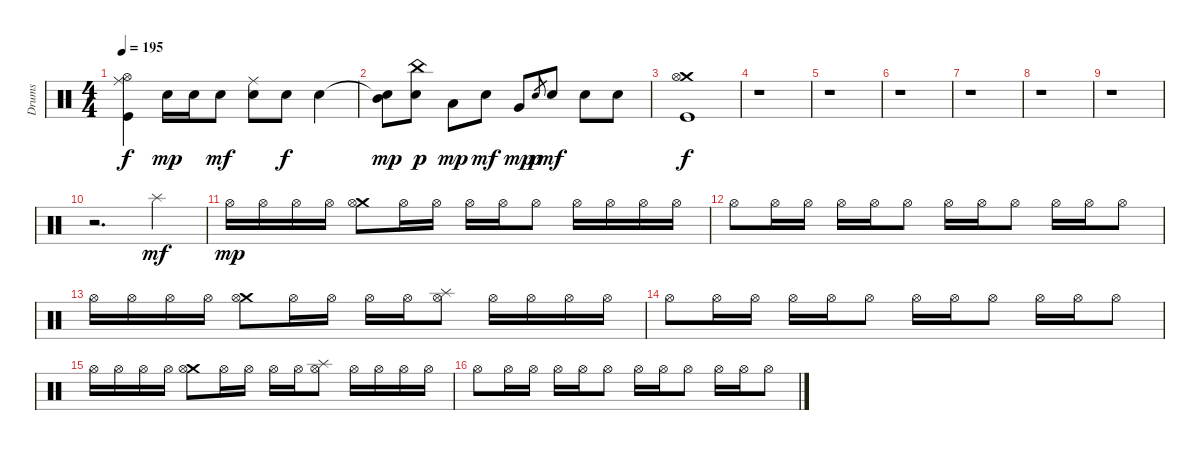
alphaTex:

\track ("Drums" "Drums") {instrument percussion}
\staff {score}
\articulation defaults
\ts (4 4)
\tempo 195
\clef neutral
\ks c
("Hi-Hat (open)" "Ride (middle)" "Kick (hit)").4{dy f} "Electric Snare (hit)".16{dy mp} "Electric Snare (hit)".16 "Electric Snare (hit)".8{dy mf} ("Ride (middle)" "Electric Snare (hit)").8 "Electric Snare (hit)".8{dy f} "Electric Snare (hit)".4 |
("Snare (hit)"{t} "Mid Tom (hit)").8{dy mp} ("China (hit)" "Electric Snare (hit)").8{dy p} "Low Tom (hit)".8{dy mp} "Electric Snare (hit)".8{dy mf} "Very Low Tom (hit)".8{dy mp} "Electric Snare (hit)".8{gr dy p} "Electric Snare (hit)".8{dy mf} "Electric Snare (hit)".8 "Electric Snare (hit)".8 |
("Crash medium (hit)" "Hi-Hat (open)" "Kick (hit)").1{dy f} |
r.1 |
r.1 |
r.1 |
r.1 |
r.1 |
r.1 |
r.2{d} "Splash (hit)".4{dy mf} |
"Hi-Hat (open)".16{dy mp} "Hi-Hat (open)".16 "Hi-Hat (open)".16 "Hi-Hat (open)".16 ("Crash medium (hit)" "Hi-Hat (open)").8 "Hi-Hat (open)".16 "Hi-Hat (open)".16 "Hi-Hat (open)".16 "Hi-Hat (open)".16 "Hi-Hat (open)".8 "Hi-Hat (open)".16 "Hi-Hat (open)".16 "Hi-Hat (open)".16 "Hi-Hat (open)".16 |
"Hi-Hat (open)".8 "Hi-Hat (open)".16 "Hi-Hat (open)".16 "Hi-Hat (open)".16 "Hi-Hat (open)".16 "Hi-Hat (open)".8 "Hi-Hat (open)".16 "Hi-Hat (open)".16 "Hi-Hat (open)".8 "Hi-Hat (open)".16 "Hi-Hat (open)".16 "Hi-Hat (open)".8 |
"Hi-Hat (open)".16 "Hi-Hat (open)".16 "Hi-Hat (open)".16 "Hi-Hat (open)".16 ("Crash medium (hit)" "Hi-Hat (open)").8 "Hi-Hat (open)".16 "Hi-Hat (open)".16 "Hi-Hat (open)".16 "Hi-Hat (open)".16 ("Splash (hit)" "Hi-Hat (open)").8 "Hi-Hat (open)".16 "Hi-Hat (open)".16 "Hi-Hat (open)".16 "Hi-Hat (open)".16 |
"Hi-Hat (open)".8 "Hi-Hat (open)".16 "Hi-Hat (open)".16 "Hi-Hat (open)".16 "Hi-Hat (open)".16 "Hi-Hat (open)".8 "Hi-Hat (open)".16 "Hi-Hat (open)".16 "Hi-Hat (open)".8 "Hi-Hat (open)".16 "Hi-Hat (open)".16 "Hi-Hat (open)".8 |
"Hi-Hat (open)".16 "Hi-Hat (open)".16 "Hi-Hat (open)".16 "Hi-Hat (open)".16 ("Crash medium (hit)" "Hi-Hat (open)").8 "Hi-Hat (open)".16 "Hi-Hat (open)".16 "Hi-Hat (open)".16 "Hi-Hat (open)".16 ("Splash (hit)" "Hi-Hat (open)").8 "Hi-Hat (open)".16 "Hi-Hat (open)".16 "Hi-Hat (open)".16 "Hi-Hat (open)".16 |
"Hi-Hat (open)".8 "Hi-Hat (open)".16 "Hi-Hat (open)".16 "Hi-Hat (open)".16 "Hi-Hat (open)".16 "Hi-Hat (open)".8 "Hi-Hat (open)".16 "Hi-Hat (open)".16 "Hi-Hat (open)".8 "Hi-Hat (open)".16 "Hi-Hat (open)".16 "Hi-Hat (open)".8
